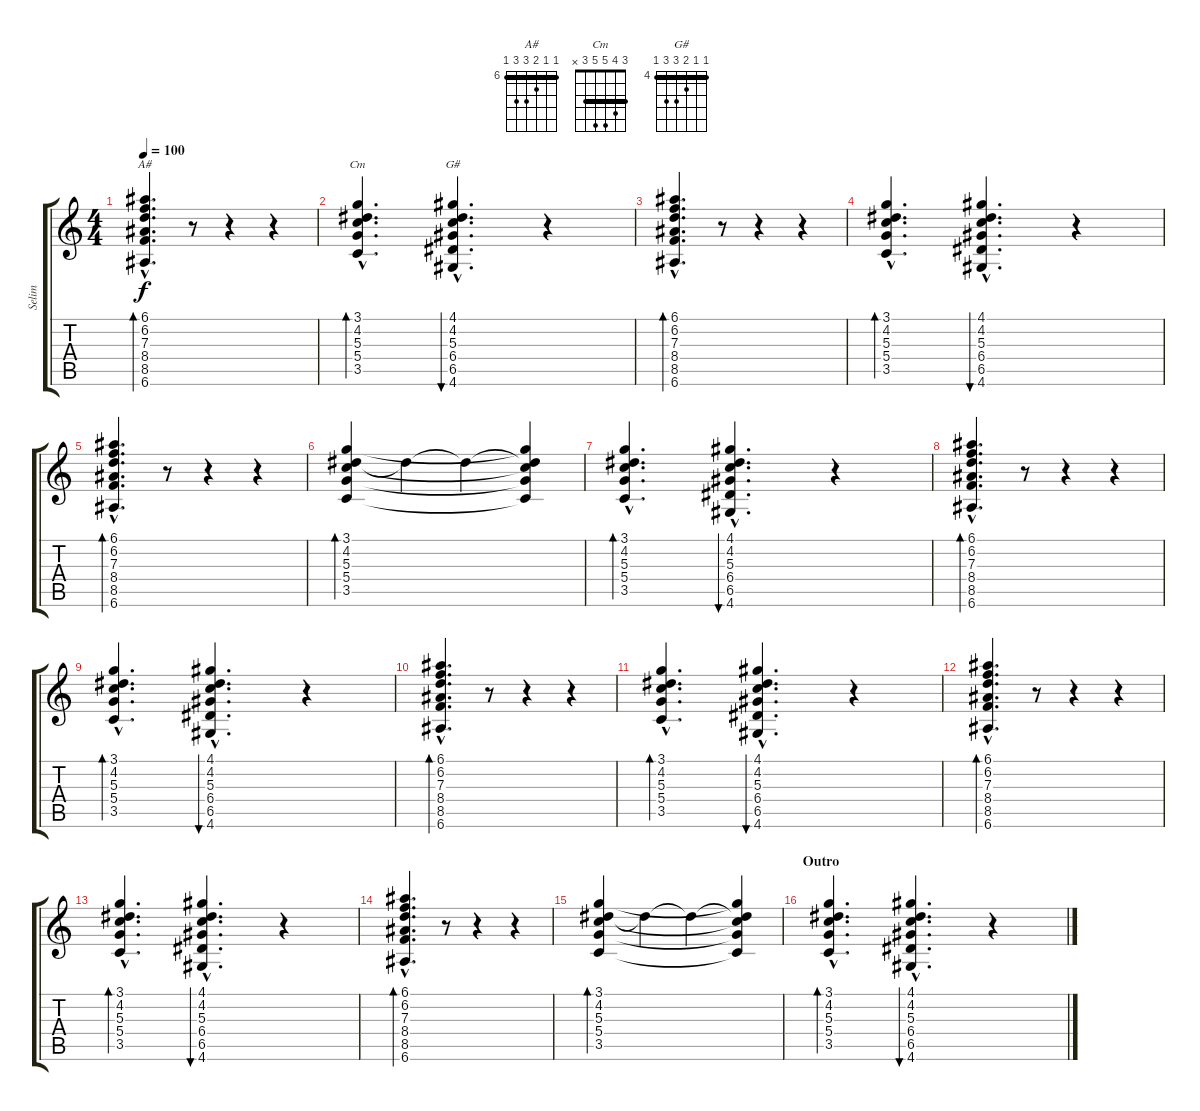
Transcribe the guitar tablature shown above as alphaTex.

\track ("Selim" "Selim") {instrument electricguitarclean}
\staff {score tabs}
\tuning (E4 B3 G3 D3 A2 E2) {hide}
\chord ("A#" 6 6 7 8 8 6) {firstfret 6 barre 6}
\chord ("Cm" 3 4 5 5 3 x) {barre 3}
\chord ("G#" 4 4 5 6 6 4) {firstfret 4 barre 4}
\ts (4 4)
\tempo 100
\clef g2
\ks c
(6.1{hac} 6.2{hac} 7.3{hac} 8.4{hac} 8.5{hac} 6.6{hac}).4{d bd 30 ch "A#" dy f} r.8 r.4 r.4 |
(3.1{hac} 4.2{hac} 5.3{hac} 5.4{hac} 3.5{hac}).4{d bd 30 ch "Cm"} (4.1{hac} 4.2{hac} 5.3{hac} 6.4{hac} 6.5{hac} 4.6{hac}).4{d bu 30 ch "G#"} r.4 |
(6.1{hac} 6.2{hac} 7.3{hac} 8.4{hac} 8.5{hac} 6.6{hac}).4{d bd 30} r.8 r.4 r.4 |
(3.1{hac} 4.2{hac} 5.3{hac} 5.4{hac} 3.5{hac}).4{d bd 30} (4.1{hac} 4.2{hac} 5.3{hac} 6.4{hac} 6.5{hac} 4.6{hac}).4{d bu 30} r.4 |
(6.1{hac} 6.2{hac} 7.3{hac} 8.4{hac} 8.5{hac} 6.6{hac}).4{d bd 30} r.8 r.4 r.4 |
(3.1 4.2 5.3 5.4 3.5).4{bd 30} 4.2{t}.4 4.2{t}.4 (3.1{t} 4.2{t} 5.3{t} 5.4{t} 3.5{t}).4 |
(3.1{hac} 4.2{hac} 5.3{hac} 5.4{hac} 3.5{hac}).4{d bd 30} (4.1{hac} 4.2{hac} 5.3{hac} 6.4{hac} 6.5{hac} 4.6{hac}).4{d bu 30} r.4 |
(6.1{hac} 6.2{hac} 7.3{hac} 8.4{hac} 8.5{hac} 6.6{hac}).4{d bd 30} r.8 r.4 r.4 |
(3.1{hac} 4.2{hac} 5.3{hac} 5.4{hac} 3.5{hac}).4{d bd 30} (4.1{hac} 4.2{hac} 5.3{hac} 6.4{hac} 6.5{hac} 4.6{hac}).4{d bu 30} r.4 |
(6.1{hac} 6.2{hac} 7.3{hac} 8.4{hac} 8.5{hac} 6.6{hac}).4{d bd 30} r.8 r.4 r.4 |
(3.1{hac} 4.2{hac} 5.3{hac} 5.4{hac} 3.5{hac}).4{d bd 30} (4.1{hac} 4.2{hac} 5.3{hac} 6.4{hac} 6.5{hac} 4.6{hac}).4{d bu 30} r.4 |
(6.1{hac} 6.2{hac} 7.3{hac} 8.4{hac} 8.5{hac} 6.6{hac}).4{d bd 30} r.8 r.4 r.4 |
(3.1{hac} 4.2{hac} 5.3{hac} 5.4{hac} 3.5{hac}).4{d bd 30} (4.1{hac} 4.2{hac} 5.3{hac} 6.4{hac} 6.5{hac} 4.6{hac}).4{d bu 30} r.4 |
(6.1{hac} 6.2{hac} 7.3{hac} 8.4{hac} 8.5{hac} 6.6{hac}).4{d bd 30} r.8 r.4 r.4 |
(3.1 4.2 5.3 5.4 3.5).4{bd 30} 4.2{t}.4 4.2{t}.4 (3.1{t} 4.2{t} 5.3{t} 5.4{t} 3.5{t}).4 |
\section ("" "Outro")
(3.1{hac} 4.2{hac} 5.3{hac} 5.4{hac} 3.5{hac}).4{d bd 30} (4.1{hac} 4.2{hac} 5.3{hac} 6.4{hac} 6.5{hac} 4.6{hac}).4{d bu 30} r.4
